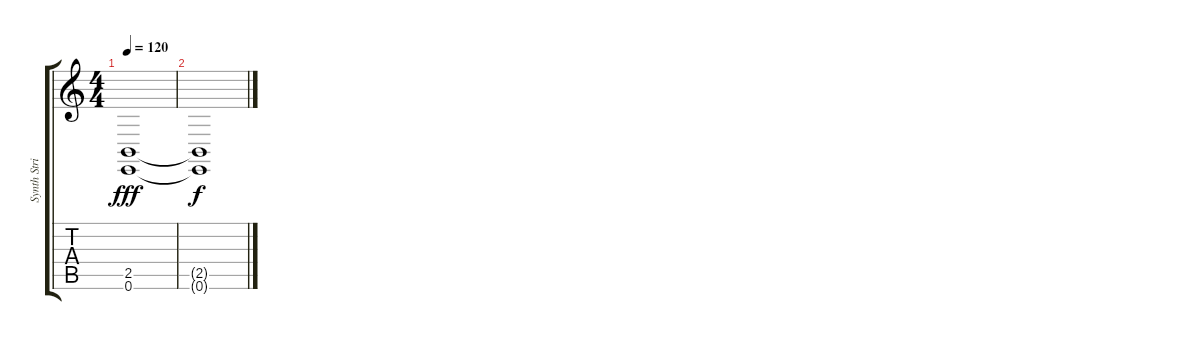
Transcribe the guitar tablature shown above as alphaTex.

\track ("Synth Strings" "Synth Stri") {instrument tremolostrings}
\staff {score tabs}
\tuning (E4 B3 G3 D3 A2 E2) {hide}
\ts (4 4)
\tempo 120
\clef g2
\ks c
(2.5 0.6).1{dy fff} |
(2.5{t} 0.6{t}).1{dy f}
